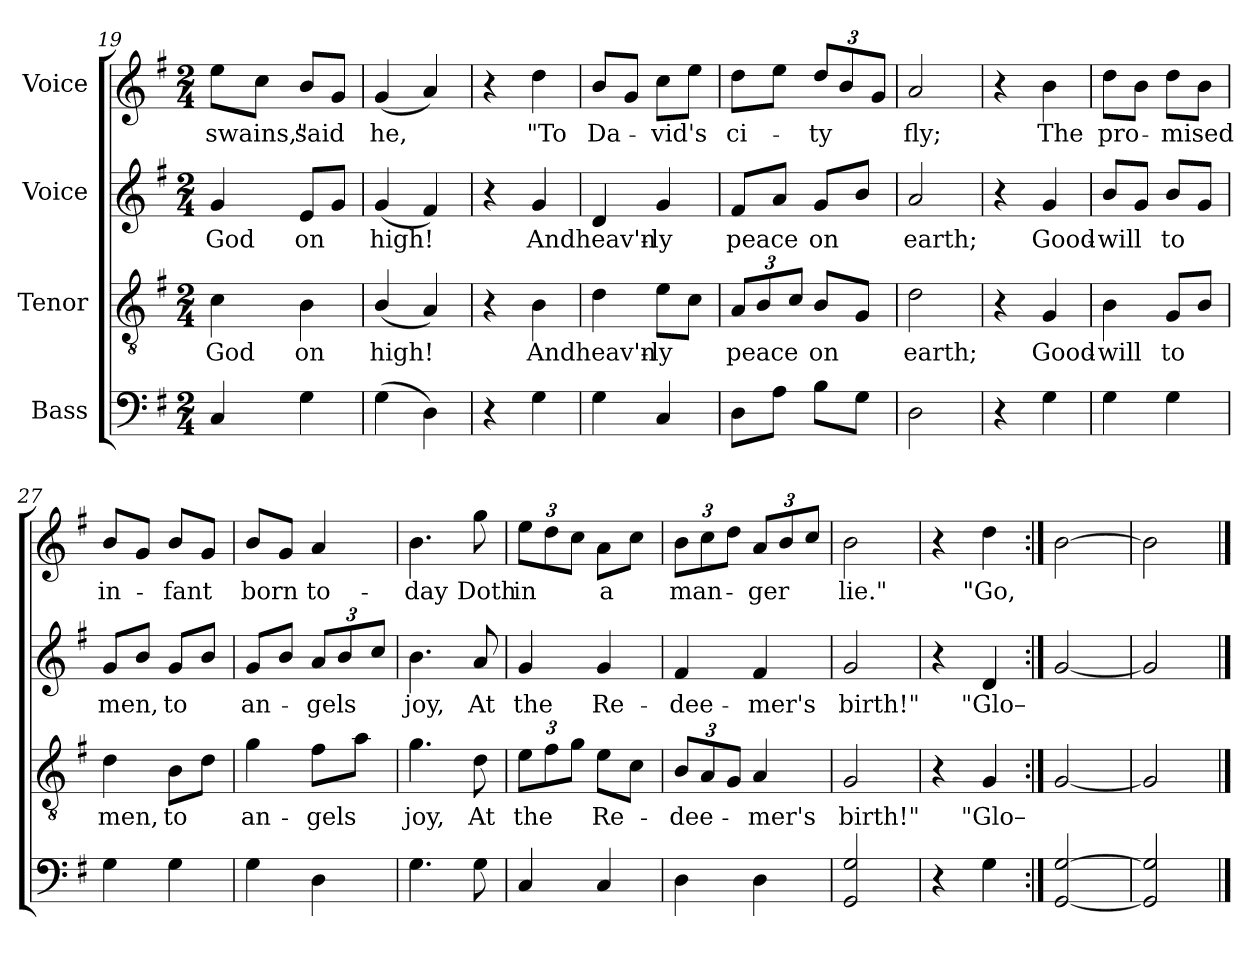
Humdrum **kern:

**kern	**kern	**text	**kern	**text	**kern	**text
*part4	*part3	*part3	*part2	*part2	*part1	*part1
*staff4	*staff3	*staff3	*staff2	*staff2	*staff1	*staff1
*I"Bass	*I"Tenor	*	*I"Voice	*	*I"Voice	*
!!LO:LB:g=z
*clefF4	*clefGv2	*	*clefG2	*	*clefG2	*
*k[f#]	*k[f#]	*	*k[f#]	*	*k[f#]	*
*M2/4	*M2/4	*	*M2/4	*	*M2/4	*
=19	=19	=19	=19	=19	=19	=19
4C/	4c\	God	4g/	God	8ee\L	swains,"
.	.	.	.	.	8cc\J	.
4G\	4B\	on	8e/L	on	8b/L	said
.	.	.	8g/J	.	8g/J	.
=20	=20	=20	=20	=20	=20	=20
(4G\	(4B/	high!	(4g/	high!	(4g/	he,
4D\)	4A/)	.	4f#/)	.	4a/)	.
=21	=21	=21	=21	=21	=21	=21
4r	4r	.	4r	.	4r	.
4G\	4B\	And	4g/	And	4dd\	"To
=22	=22	=22	=22	=22	=22	=22
4G\	4d\	heav'n-	4d/	heav'n-	8b/L	Da-
.	.	.	.	.	8g/J	.
4C/	8e\L	-ly	4g/	-ly	8cc\L	-vid's
.	8c\J	.	.	.	8ee\J	.
=23	=23	=23	=23	=23	=23	=23
*	*Xbrackettup	*	*	*	*	*
8D\L	12A/L	peace	8f#/L	peace	8dd\L	ci-
.	12B/	.	.	.	.	.
8A\J	.	.	8a/J	.	8ee\J	.
.	12c/J	.	.	.	.	.
*	*	*	*	*	*Xbrackettup	*
8B\L	8B/L	on	8g/L	on	12dd/L	-ty
.	.	.	.	.	12b/	.
8G\J	8G/J	.	8b/J	.	.	.
.	.	.	.	.	12g/J	.
=24	=24	=24	=24	=24	=24	=24
2D\	2d\	earth;	2a/	earth;	2a/	fly;
=25	=25	=25	=25	=25	=25	=25
4r	4r	.	4r	.	4r	.
4G\	4G/	Good-	4g/	Good-	4b\	The
=26	=26	=26	=26	=26	=26	=26
4G\	4B\	-will	8b/L	-will	8dd\L	pro-
.	.	.	8g/J	.	8b\J	.
4G\	8G/L	to	8b/L	to	8dd\L	-mised
.	8B/J	.	8g/J	.	8b\J	.
!!LO:PB:g=z
=27	=27	=27	=27	=27	=27	=27
4G\	4d\	men,	8g/L	men,	8b/L	in-
.	.	.	8b/J	.	8g/J	.
4G\	8B\L	to	8g/L	to	8b/L	-fant
.	8d\J	.	8b/J	.	8g/J	.
=28	=28	=28	=28	=28	=28	=28
4G\	4g\	an-	8g/L	an-	8b/L	born
.	.	.	8b/J	.	8g/J	.
*	*	*	*Xbrackettup	*	*	*
4D\	8f#\L	-gels	12a/L	-gels	4a/	to-
.	.	.	12b/	.	.	.
.	8a\J	.	.	.	.	.
.	.	.	12cc/J	.	.	.
=29	=29	=29	=29	=29	=29	=29
4.G\	4.g\	joy,	4.b\	joy,	4.b\	-day
8G\	8d\	At	8a/	At	8gg\	Doth
=30	=30	=30	=30	=30	=30	=30
4C/	12e\L	the	4g/	the	12ee\L	in
.	12f#\	.	.	.	12dd\	.
.	12g\J	.	.	.	12cc\J	.
4C/	8e\L	Re-	4g/	Re-	8a\L	a
.	8c\J	.	.	.	8cc\J	.
=31	=31	=31	=31	=31	=31	=31
4D\	12B/L	-dee-	4f#/	-dee-	12b\L	man-
.	12A/	.	.	.	12cc\	.
.	12G/J	.	.	.	12dd\J	.
4D\	4A/	-mer's	4f#/	-mer's	12a/L	-ger
.	.	.	.	.	12b/	.
.	.	.	.	.	12cc/J	.
=32	=32	=32	=32	=32	=32	=32
2GG/ 2G/	2G/	birth!"	2g/	birth!"	2b\	lie."
=33	=33	=33	=33	=33	=33	=33
4r	4r	.	4r	.	4r	.
4G\	4G/	"Glo–	4d/	"Glo–	4dd\	"Go,
=34:|!	=34:|!	=34:|!	=34:|!	=34:|!	=34:|!	=34:|!
[2GG/ [2G/	[2G/	.	[2g/	.	[2b\	.
=35	=35	=35	=35	=35	=35	=35
2GG/] 2G/]	2G/]	.	2g/]	.	2b\]	.
==	==	==	==	==	==	==
*-	*-	*-	*-	*-	*-	*-
